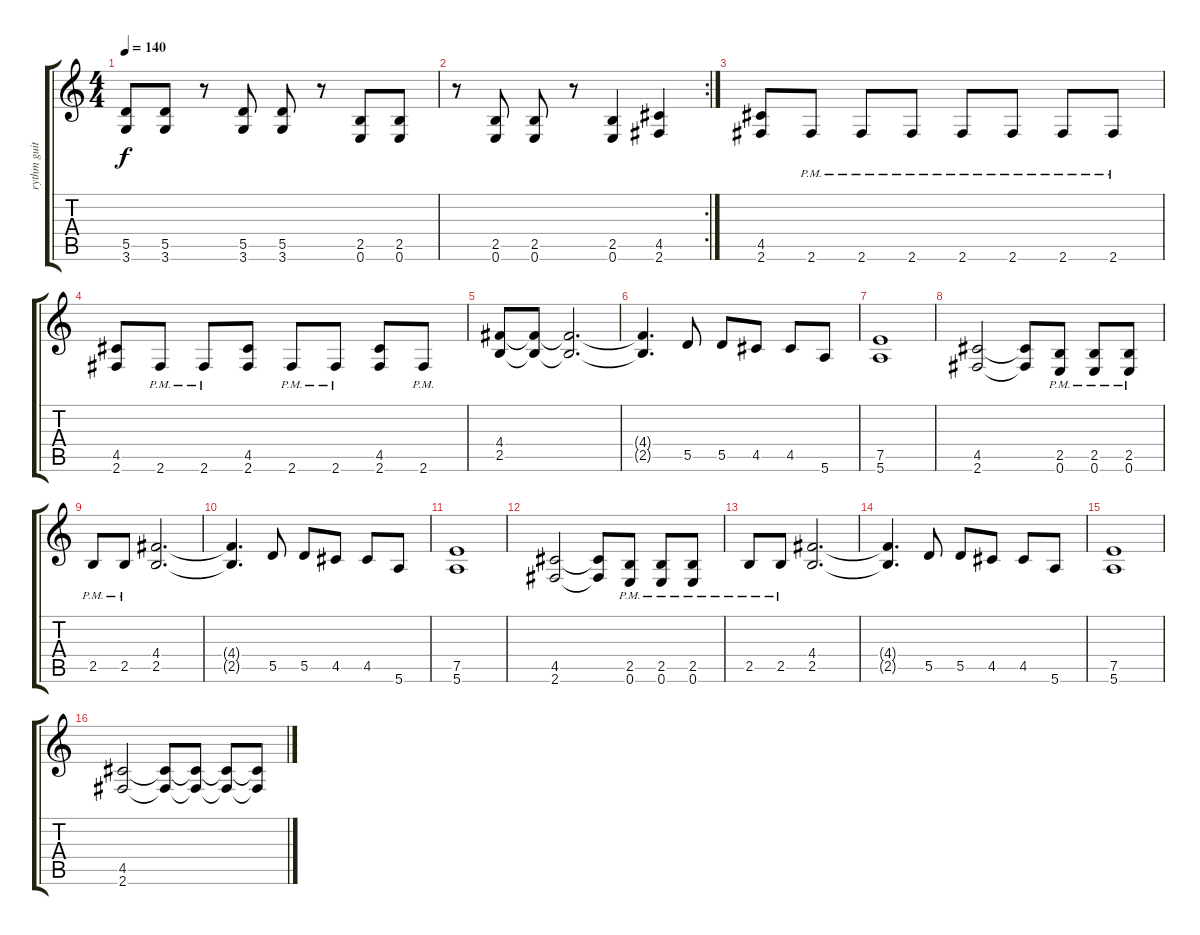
\track ("rythm guitar" "rythm guit") {instrument distortionguitar}
\staff {score tabs}
\tuning (E4 B3 G3 D3 A2 E2) {hide}
\ts (4 4)
\tempo 140
\clef g2
\ks c
(5.5 3.6).8{dy f} (5.5 3.6).8 r.8 (5.5 3.6).8 (5.5 3.6).8 r.8 (2.5 0.6).8 (2.5 0.6).8 |
\rc 2
r.8 (2.5 0.6).8 (2.5 0.6).8 r.8 (2.5 0.6).4 (4.5 2.6).4 |
(4.5 2.6).8 2.6{pm}.8 2.6{pm}.8 2.6{pm}.8 2.6{pm}.8 2.6{pm}.8 2.6{pm}.8 2.6{pm}.8 |
(4.5 2.6).8 2.6{pm}.8 2.6{pm}.8 (4.5 2.6).8 2.6{pm}.8 2.6{pm}.8 (4.5 2.6).8 2.6{pm}.8 |
(4.4 2.5).8 (4.4{t} 2.5{t}).8 (4.4{t} 2.5{t}).2{d} |
(4.4{t} 2.5{t}).4{d} 5.5.8 5.5.8 4.5.8 4.5.8 5.6.8 |
(7.5 5.6).1 |
(4.5 2.6).2 (4.5{t} 2.6{t}).8 (2.5 0.6{pm}).8 (2.5 0.6{pm}).8 (2.5 0.6{pm}).8 |
2.5{pm}.8 2.5{pm}.8 (4.4 2.5).2{d} |
(4.4{t} 2.5{t}).4{d} 5.5.8 5.5.8 4.5.8 4.5.8 5.6.8 |
(7.5 5.6).1 |
(4.5 2.6).2 (4.5{t} 2.6{t}).8 (2.5 0.6{pm}).8 (2.5 0.6{pm}).8 (2.5 0.6{pm}).8 |
2.5{pm}.8 2.5{pm}.8 (4.4 2.5).2{d} |
(4.4{t} 2.5{t}).4{d} 5.5.8 5.5.8 4.5.8 4.5.8 5.6.8 |
(7.5 5.6).1 |
(4.5 2.6).2 (4.5{t} 2.6{t}).8 (4.5{t} 2.6{t}).8 (4.5{t} 2.6{t}).8 (4.5{t} 2.6{t}).8
